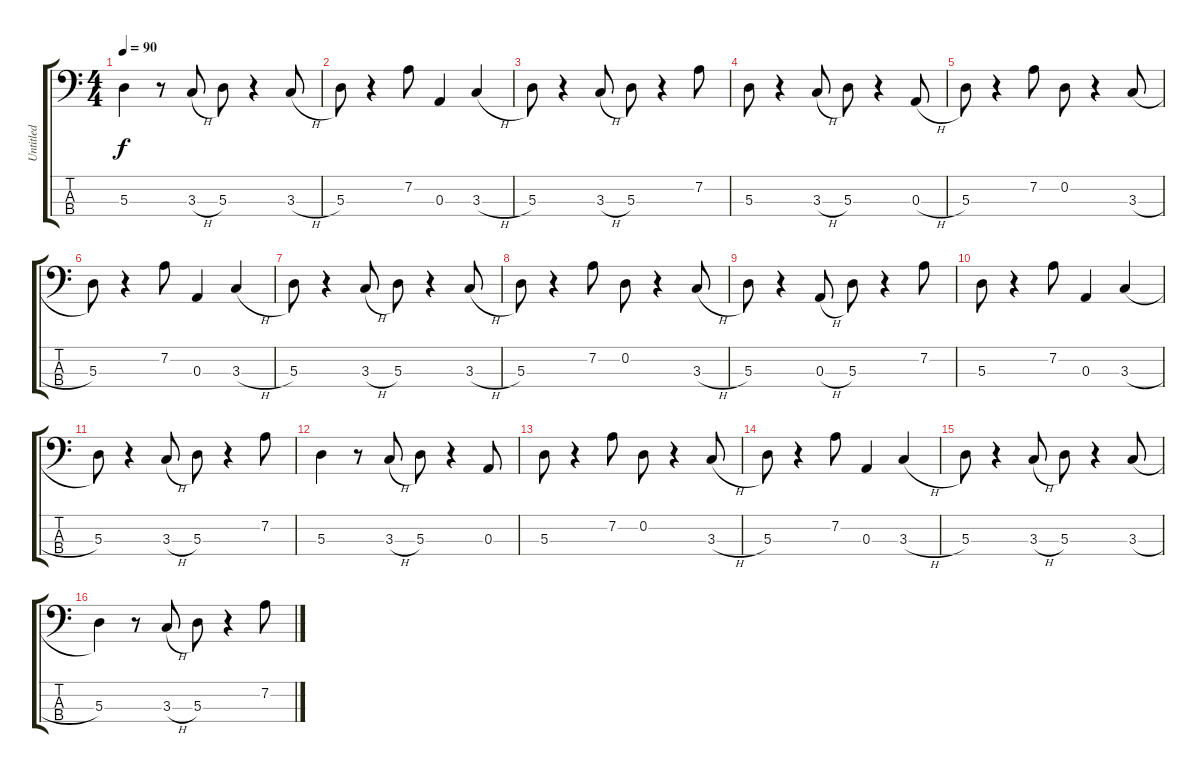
\track ("Untitled" "Untitled") {instrument fretlessbass}
\staff {score tabs}
\tuning (G2 D2 A1 E1) {hide}
\ts (4 4)
\tempo 90
\clef f4
\ks c
5.3.4{dy f} r.8 3.3{h}.8 5.3.8 r.4 3.3{h}.8 |
5.3.8 r.4 7.2.8 0.3.4 3.3{h}.4 |
5.3.8 r.4 3.3{h}.8 5.3.8 r.4 7.2.8 |
5.3.8 r.4 3.3{h}.8 5.3.8 r.4 0.3{h}.8 |
5.3.8 r.4 7.2.8 0.2.8 r.4 3.3{h}.8 |
5.3.8 r.4 7.2.8 0.3.4 3.3{h}.4 |
5.3.8 r.4 3.3{h}.8 5.3.8 r.4 3.3{h}.8 |
5.3.8 r.4 7.2.8 0.2.8 r.4 3.3{h}.8 |
5.3.8 r.4 0.3{h}.8 5.3.8 r.4 7.2.8 |
5.3.8 r.4 7.2.8 0.3.4 3.3{h}.4 |
5.3.8 r.4 3.3{h}.8 5.3.8 r.4 7.2.8 |
5.3.4 r.8 3.3{h}.8 5.3.8 r.4 0.3.8 |
5.3.8 r.4 7.2.8 0.2.8 r.4 3.3{h}.8 |
5.3.8 r.4 7.2.8 0.3.4 3.3{h}.4 |
5.3.8 r.4 3.3{h}.8 5.3.8 r.4 3.3{h}.8 |
5.3.4 r.8 3.3{h}.8 5.3.8 r.4 7.2.8
